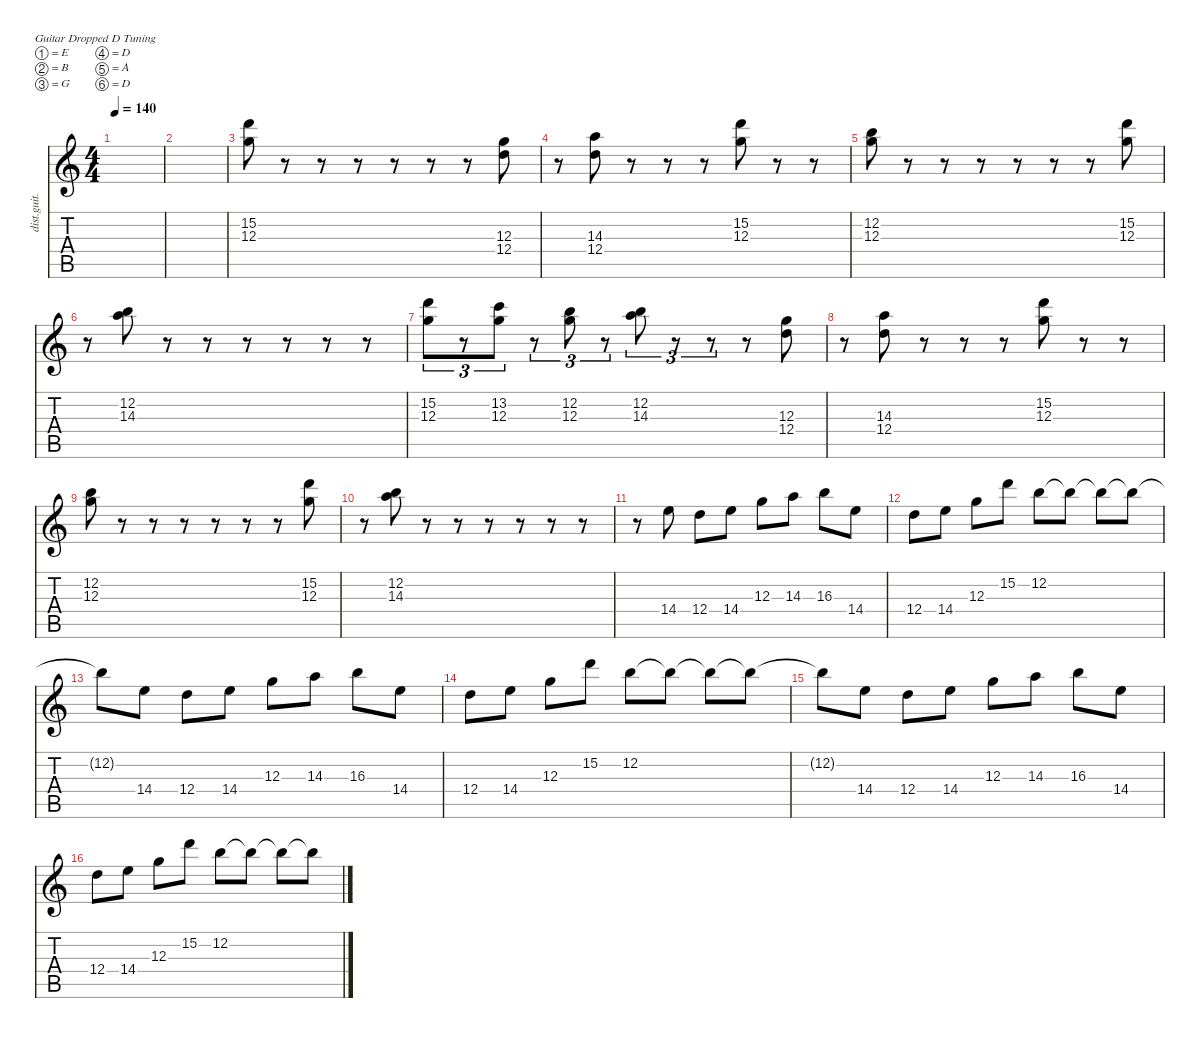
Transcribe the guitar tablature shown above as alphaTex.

\defaultSystemsLayout 4
\hideDynamics
\bracketExtendMode nobrackets
\otherSystemsTrackNameOrientation horizontal
\track ("L" "dist.guit.") {instrument distortionguitar}
\staff {score tabs}
\tuning (E4 B3 G3 D3 A2 D2)
\ts (4 4)
\tempo 140
\clef g2
\ks c
|
|
(12.3 15.2).8{beam Down} r.8{beam Down} r.8{beam Down} r.8{beam Down} r.8{beam Down} r.8{beam Down} r.8{beam Down} (12.4 12.3).8{beam Down} |
r.8{beam Down} (12.4 14.3).8{beam Down} r.8{beam Down} r.8{beam Down} r.8{beam Down} (12.3 15.2).8{beam Down} r.8{beam Down} r.8{beam Down} |
(12.3 12.2).8{beam Down} r.8{beam Down} r.8{beam Down} r.8{beam Down} r.8{beam Down} r.8{beam Down} r.8{beam Down} (12.3 15.2).8{beam Down} |
r.8{beam Down} (14.3 12.2).8{beam Down} r.8{beam Down} r.8{beam Down} r.8{beam Down} r.8{beam Down} r.8{beam Down} r.8{beam Down} |
(12.3 15.2).8{tu (3 2) beam Down} r.8{tu (3 2) beam Down} (12.3 13.2).8{tu (3 2) beam Down} r.8{tu (3 2) beam Down} (12.3 12.2).8{tu (3 2) beam Down} r.8{tu (3 2) beam Down} (14.3 12.2).8{tu (3 2) beam Down} r.8{tu (3 2) beam Down} r.8{tu (3 2) beam Down} r.8{beam Down} (12.3 12.4).8{beam Down} |
r.8{beam Down} (12.4 14.3).8{beam Down} r.8{beam Down} r.8{beam Down} r.8{beam Down} (12.3 15.2).8{beam Down} r.8{beam Down} r.8{beam Down} |
(12.3 12.2).8{beam Down} r.8{beam Down} r.8{beam Down} r.8{beam Down} r.8{beam Down} r.8{beam Down} r.8{beam Down} (15.2 12.3).8{beam Down} |
r.8{beam Down} (14.3 12.2).8{beam Down} r.8{beam Down} r.8{beam Down} r.8{beam Down} r.8{beam Down} r.8{beam Down} r.8{beam Down} |
r.8{beam Down} 14.4.8{beam Down} 12.4.8{beam Down} 14.4.8{beam Down} 12.3.8{beam Down} 14.3.8{beam Down} 16.3.8{beam Down} 14.4.8{beam Down} |
12.4.8{beam Down} 14.4.8{beam Down} 12.3.8{beam Down} 15.2.8{beam Down} 12.2.8{beam Down} 12.2{t}.8{beam Down} 12.2{t}.8{beam Down} 12.2{t}.8{beam Down} |
12.2{t}.8{beam Down} 14.4.8{beam Down} 12.4.8{beam Down} 14.4.8{beam Down} 12.3.8{beam Down} 14.3.8{beam Down} 16.3.8{beam Down} 14.4.8{beam Down} |
12.4.8{beam Down} 14.4.8{beam Down} 12.3.8{beam Down} 15.2.8{beam Down} 12.2.8{beam Down} 12.2{t}.8{beam Down} 12.2{t}.8{beam Down} 12.2{t}.8{beam Down} |
12.2{t}.8{beam Down} 14.4.8{beam Down} 12.4.8{beam Down} 14.4.8{beam Down} 12.3.8{beam Down} 14.3.8{beam Down} 16.3.8{beam Down} 14.4.8{beam Down} |
12.4.8{beam Down} 14.4.8{beam Down} 12.3.8{beam Down} 15.2.8{beam Down} 12.2.8{beam Down} 12.2{t}.8{beam Down} 12.2{t}.8{beam Down} 12.2{t}.8{beam Down}
